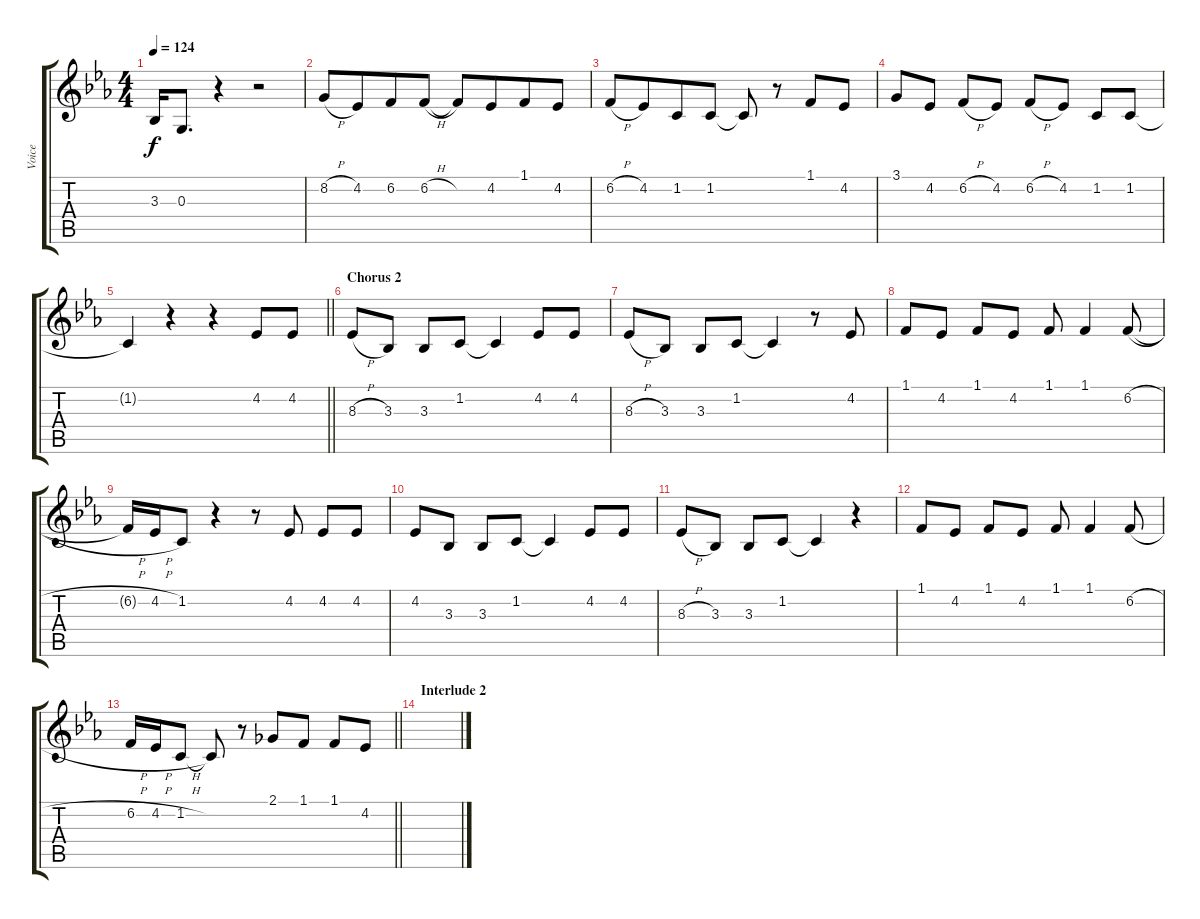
\track ("Voice" "Voice") {instrument trumpet}
\staff {score tabs}
\tuning (E4 B3 G3 D3 A2 E2) {hide}
\ts (4 4)
\tempo 124
\clef g2
\ks eb
3.3.16{dy f} 0.3.8{d} r.4 r.2 |
8.2{h}.8 4.2.8{beam merge} 6.2.8 6.2{h}.8 6.2{t}.8 4.2.8{beam merge} 1.1.8 4.2.8 |
6.2{h}.8 4.2.8{beam merge} 1.2.8 1.2.8 1.2{t}.8 r.8 1.1.8 4.2.8 |
3.1.8 4.2.8 6.2{h}.8 4.2.8 6.2{h}.8 4.2.8 1.2.8 1.2.8 |
\barLineRight lightlight
1.2{t}.4 r.4 r.4 4.2.8 4.2.8 |
\section ("" "Chorus 2")
8.3{h}.8 3.3.8 3.3.8 1.2.8 1.2{t}.4 4.2.8 4.2.8 |
8.3{h}.8 3.3.8 3.3.8 1.2.8 1.2{t}.4 r.8 4.2.8 |
1.1.8 4.2.8 1.1.8 4.2.8 1.1.8 1.1.4 6.2{h}.8 |
6.2{h t}.16 4.2{h}.16 1.2.8 r.4 r.8 4.2.8 4.2.8 4.2.8 |
4.2.8 3.3.8 3.3.8 1.2.8 1.2{t}.4 4.2.8 4.2.8 |
8.3{h}.8 3.3.8 3.3.8 1.2.8 1.2{t}.4 r.4 |
1.1.8 4.2.8 1.1.8 4.2.8 1.1.8 1.1.4 6.2{h}.8 |
\barLineRight lightlight
6.2{h}.16 4.2{h}.16 1.2{h}.8 1.2{t}.8 r.8 2.1.8 1.1.8 1.1.8 4.2.8 |
\section ("" "Interlude 2")
